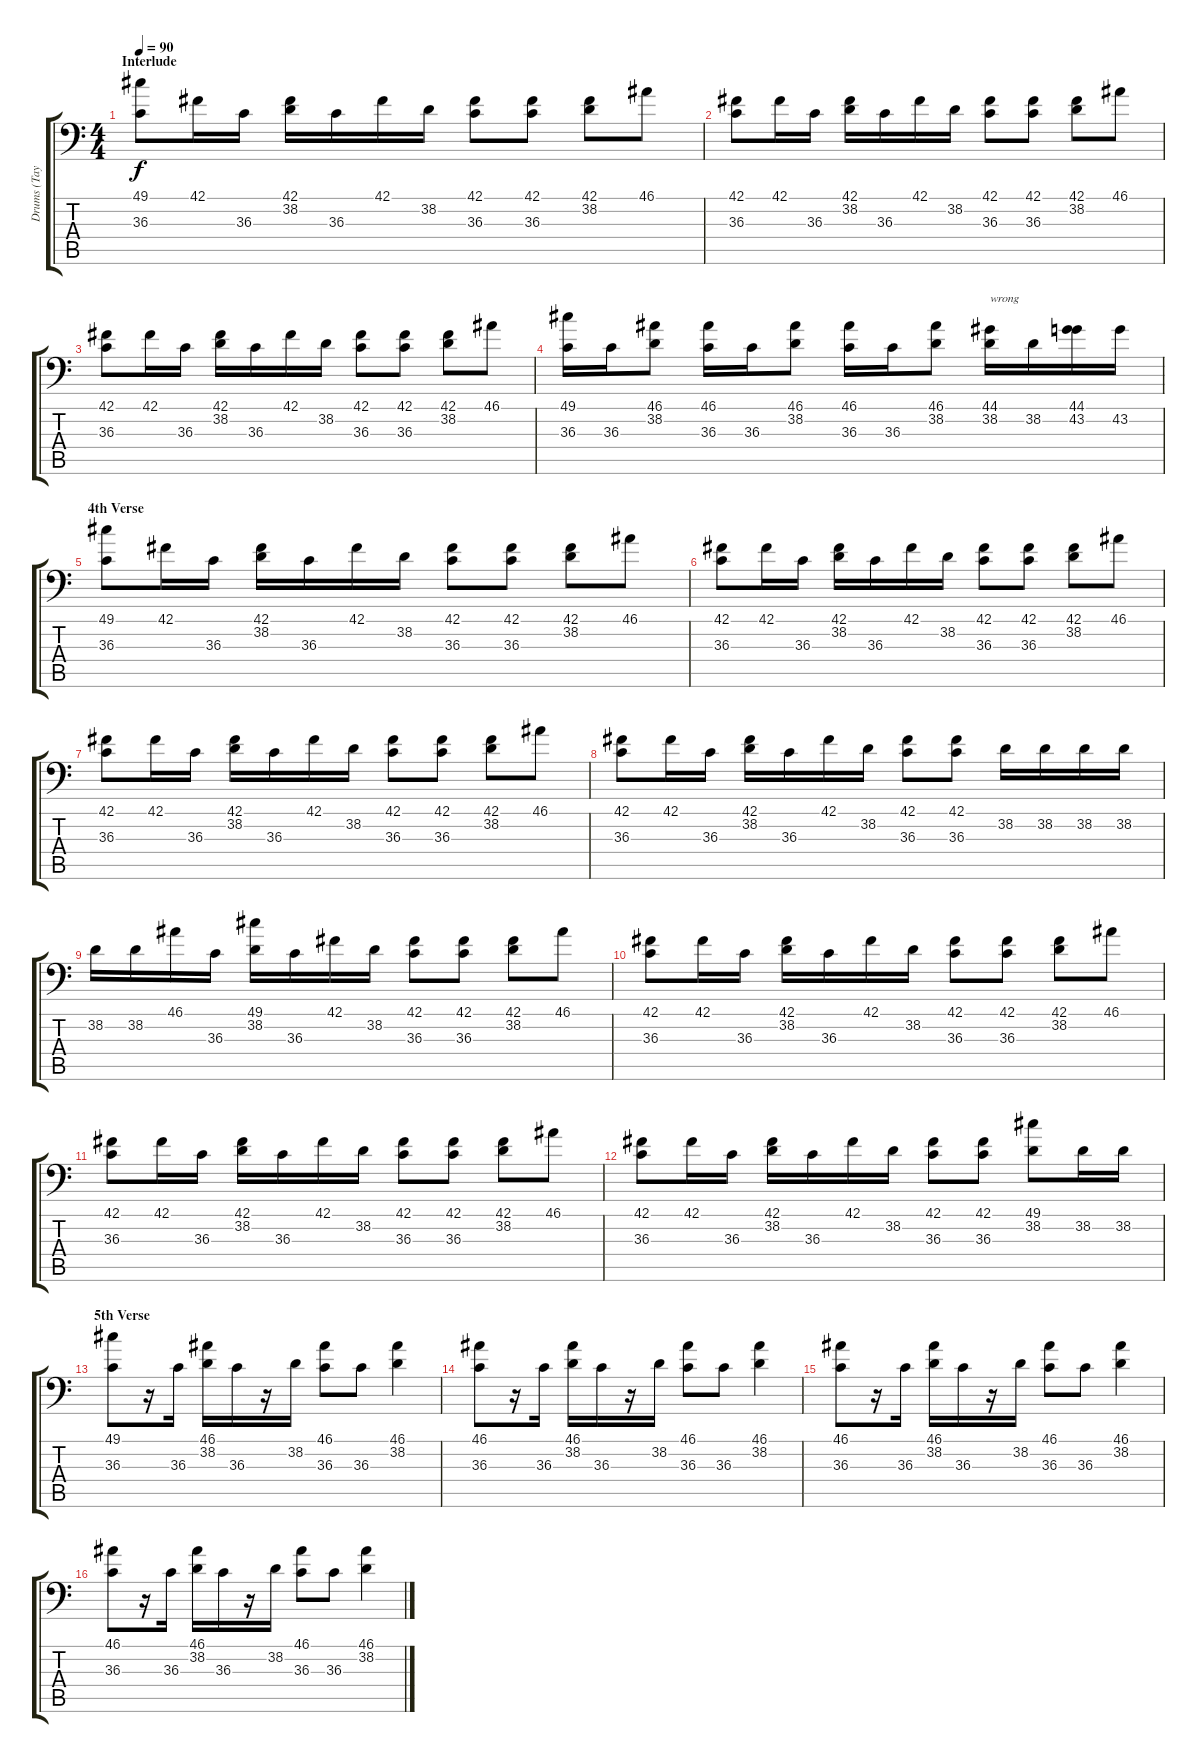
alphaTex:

\track ("Drums (Taylor)" "Drums (Tay") {instrument acousticgrandpiano}
\staff {score tabs}
\tuning (C-1 C-1 C-1 C-1 C-1 C-1) {hide}
\ts (4 4)
\section ("" "Interlude")
\tempo 90
\clef f4
\ks c
(49.1 36.3).8{dy f} 42.1.16 36.3.16 (42.1 38.2).16 36.3.16 42.1.16 38.2.16 (42.1 36.3).8 (42.1 36.3).8 (42.1 38.2).8 46.1.8 |
(42.1 36.3).8 42.1.16 36.3.16 (42.1 38.2).16 36.3.16 42.1.16 38.2.16 (42.1 36.3).8 (42.1 36.3).8 (42.1 38.2).8 46.1.8 |
(42.1 36.3).8 42.1.16 36.3.16 (42.1 38.2).16 36.3.16 42.1.16 38.2.16 (42.1 36.3).8 (42.1 36.3).8 (42.1 38.2).8 46.1.8 |
(49.1 36.3).16 36.3.16 (46.1 38.2).8 (46.1 36.3).16 36.3.16 (46.1 38.2).8 (46.1 36.3).16 36.3.16 (46.1 38.2).8 (44.1 38.2).16{txt "wrong"} 38.2.16 (44.1 43.2).16 43.2.16 |
\section ("" "4th Verse")
(49.1 36.3).8 42.1.16 36.3.16 (42.1 38.2).16 36.3.16 42.1.16 38.2.16 (42.1 36.3).8 (42.1 36.3).8 (42.1 38.2).8 46.1.8 |
(42.1 36.3).8 42.1.16 36.3.16 (42.1 38.2).16 36.3.16 42.1.16 38.2.16 (42.1 36.3).8 (42.1 36.3).8 (42.1 38.2).8 46.1.8 |
(42.1 36.3).8 42.1.16 36.3.16 (42.1 38.2).16 36.3.16 42.1.16 38.2.16 (42.1 36.3).8 (42.1 36.3).8 (42.1 38.2).8 46.1.8 |
(42.1 36.3).8 42.1.16 36.3.16 (42.1 38.2).16 36.3.16 42.1.16 38.2.16 (42.1 36.3).8 (42.1 36.3).8 38.2.16 38.2.16 38.2.16 38.2.16 |
38.2.16 38.2.16 46.1.16 36.3.16 (49.1 38.2).16 36.3.16 42.1.16 38.2.16 (42.1 36.3).8 (42.1 36.3).8 (42.1 38.2).8 46.1.8 |
(42.1 36.3).8 42.1.16 36.3.16 (42.1 38.2).16 36.3.16 42.1.16 38.2.16 (42.1 36.3).8 (42.1 36.3).8 (42.1 38.2).8 46.1.8 |
(42.1 36.3).8 42.1.16 36.3.16 (42.1 38.2).16 36.3.16 42.1.16 38.2.16 (42.1 36.3).8 (42.1 36.3).8 (42.1 38.2).8 46.1.8 |
(42.1 36.3).8 42.1.16 36.3.16 (42.1 38.2).16 36.3.16 42.1.16 38.2.16 (42.1 36.3).8 (42.1 36.3).8 (49.1 38.2).8 38.2.16 38.2.16 |
\section ("" "5th Verse")
(49.1 36.3).8 r.16 36.3.16 (46.1 38.2).16 36.3.16 r.16 38.2.16 (46.1 36.3).8 36.3.8 (46.1 38.2).4 |
(46.1 36.3).8 r.16 36.3.16 (46.1 38.2).16 36.3.16 r.16 38.2.16 (46.1 36.3).8 36.3.8 (46.1 38.2).4 |
(46.1 36.3).8 r.16 36.3.16 (46.1 38.2).16 36.3.16 r.16 38.2.16 (46.1 36.3).8 36.3.8 (46.1 38.2).4 |
(46.1 36.3).8 r.16 36.3.16 (46.1 38.2).16 36.3.16 r.16 38.2.16 (46.1 36.3).8 36.3.8 (46.1 38.2).4
